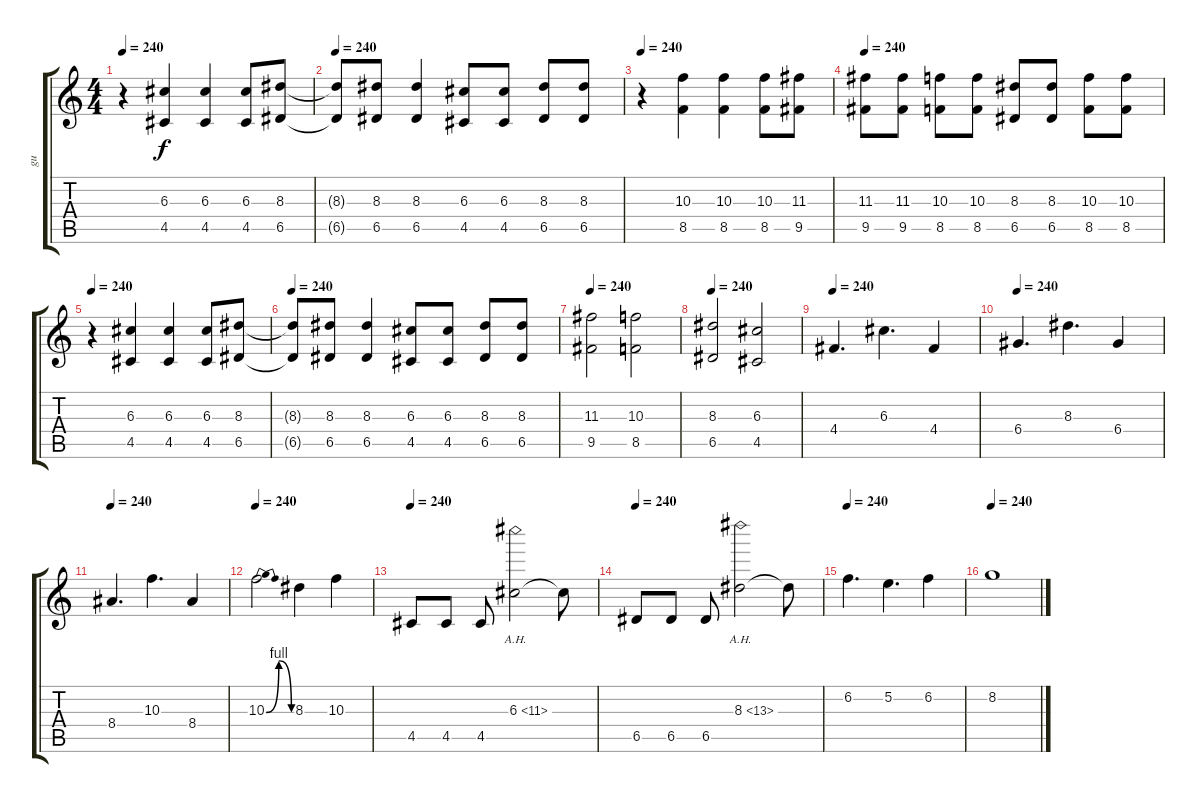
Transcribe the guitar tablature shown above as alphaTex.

\track ("gu" "gu") {instrument distortionguitar}
\staff {score tabs}
\tuning (E4 B3 G3 D3 A2 E2) {hide}
\ts (4 4)
\tempo 240
\clef g2
\ks c
r.4{dy f} (6.3 4.5).4 (6.3 4.5).4 (6.3 4.5).8 (8.3 6.5).8 |
\tempo 240
(8.3{t} 6.5{t}).8 (8.3 6.5).8 (8.3 6.5).4 (6.3 4.5).8 (6.3 4.5).8 (8.3 6.5).8 (8.3 6.5).8 |
\tempo 240
r.4 (10.3 8.5).4 (10.3 8.5).4 (10.3 8.5).8 (11.3 9.5).8 |
\tempo 240
(11.3 9.5).8 (11.3 9.5).8 (10.3 8.5).8 (10.3 8.5).8 (8.3 6.5).8 (8.3 6.5).8 (10.3 8.5).8 (10.3 8.5).8 |
\tempo 240
r.4 (6.3 4.5).4 (6.3 4.5).4 (6.3 4.5).8 (8.3 6.5).8 |
\tempo 240
(8.3{t} 6.5{t}).8 (8.3 6.5).8 (8.3 6.5).4 (6.3 4.5).8 (6.3 4.5).8 (8.3 6.5).8 (8.3 6.5).8 |
\tempo 240
(11.3 9.5).2 (10.3 8.5).2 |
\tempo 240
(8.3 6.5).2 (6.3 4.5).2 |
\tempo 240
4.4.4{d} 6.3.4{d} 4.4.4 |
\tempo 240
6.4.4{d} 8.3.4{d} 6.4.4 |
\tempo 240
8.4.4{d} 10.3.4{d} 8.4.4 |
\tempo 240
10.3{be (bendrelease 0 0 15 4 15 4 60 0)}.2 8.3.4 10.3.4 |
\tempo 240
4.5.8 4.5.8 4.5.8 6.3{ah 5}.2 6.3{t}.8 |
\tempo 240
6.5.8 6.5.8 6.5.8 8.3{ah 5}.2 8.3{t}.8 |
\tempo 240
6.2.4{d} 5.2.4{d} 6.2.4 |
\tempo 240
8.2.1
